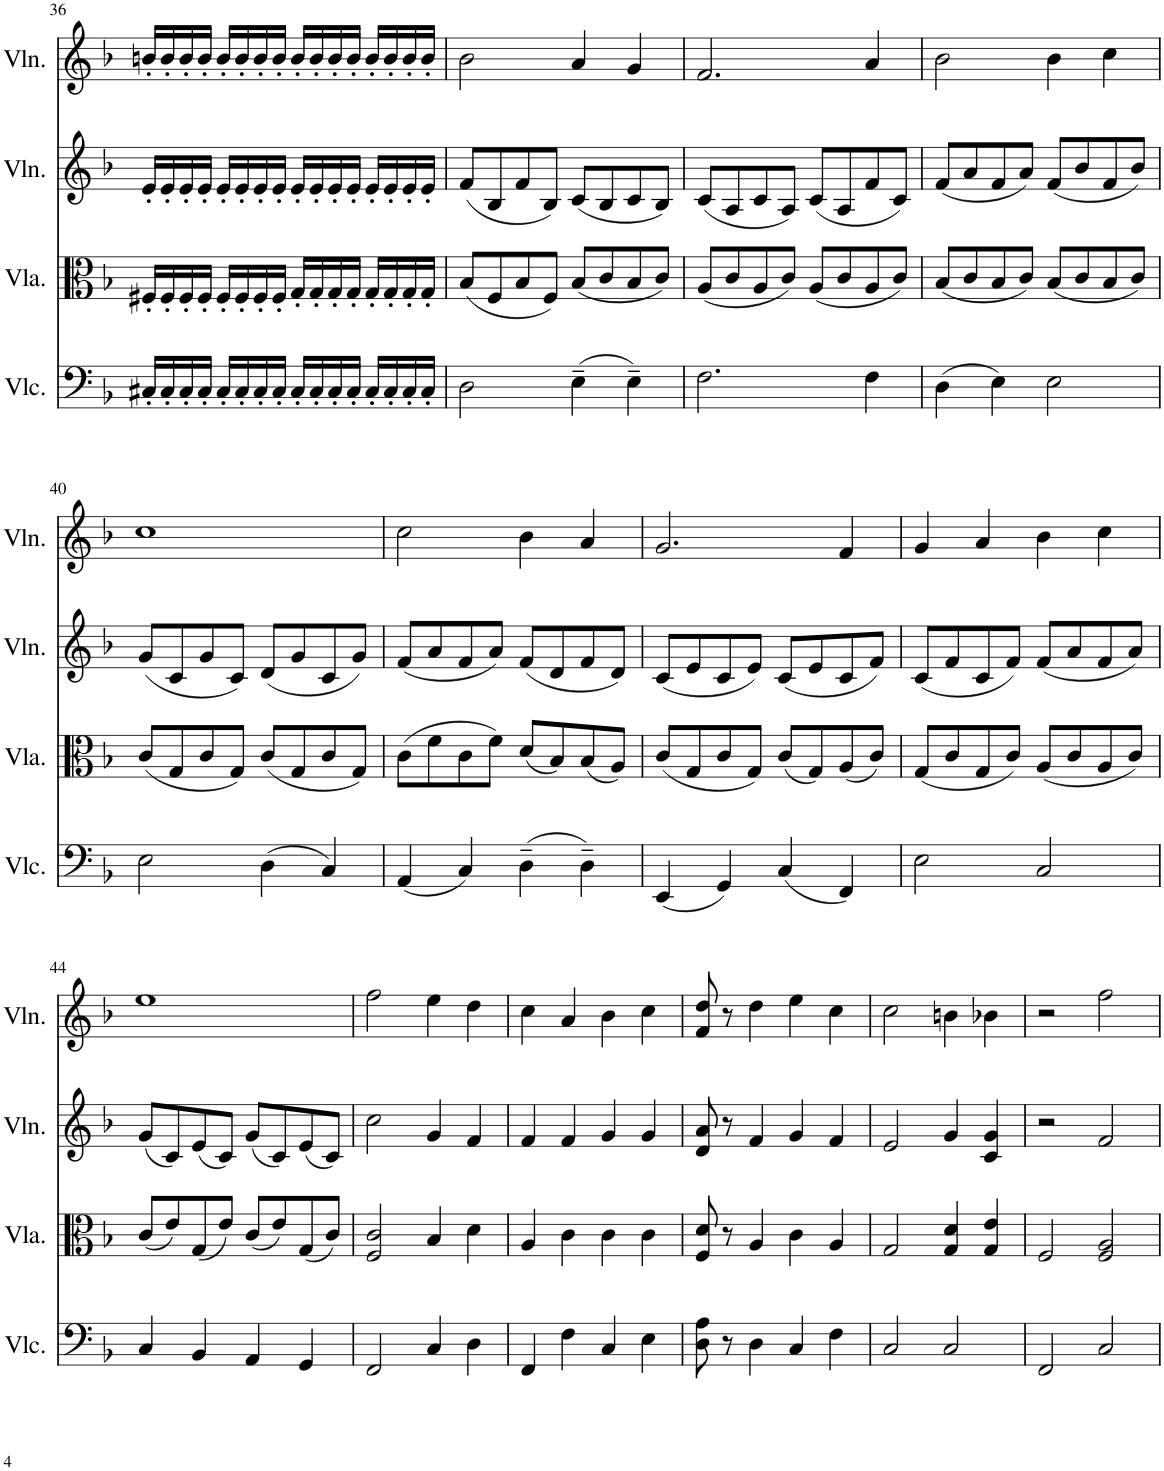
**kern	**kern	**kern	**kern
*part4	*part3	*part2	*part1
*staff4	*staff3	*staff2	*staff1
*I"Violoncello	*I"Viola	*I"Violin	*I"Violin
*I'Vlc.	*I'Vla.	*I'Vln.	*I'Vln.
!!LO:PB:g=z
*clefF4	*clefC3	*clefG2	*clefG2
*k[b-]	*k[b-]	*k[b-]	*k[b-]
*M4/4	*M4/4	*M4/4	*M4/4
=36	=36	=36	=36
16C#X'/LL	16F#X'/LL	16e'/LL	16bn'/LL
16C#'/	16F#'/	16e'/	16b'/
16C#'/	16F#'/	16e'/	16b'/
16C#'/JJ	16F#'/JJ	16e'/JJ	16b'/JJ
16C#'/LL	16F#'/LL	16e'/LL	16b'/LL
16C#'/	16F#'/	16e'/	16b'/
16C#'/	16F#'/	16e'/	16b'/
16C#'/JJ	16F#'/JJ	16e'/JJ	16b'/JJ
16C#'/LL	16G'/LL	16e'/LL	16b'/LL
16C#'/	16G'/	16e'/	16b'/
16C#'/	16G'/	16e'/	16b'/
16C#'/JJ	16G'/JJ	16e'/JJ	16b'/JJ
16C#'/LL	16G'/LL	16e'/LL	16b'/LL
16C#'/	16G'/	16e'/	16b'/
16C#'/	16G'/	16e'/	16b'/
16C#'/JJ	16G'/JJ	16e'/JJ	16b'/JJ
=37	=37	=37	=37
2D\	(8B-/L	(8f/L	2b-\
.	8F/	8B-/	.
.	8B-/	8f/	.
.	8F/J)	8B-/J)	.
(4E~\	(8B-/L	(8c/L	4a/
.	8c/	8B-/	.
4E~\)	8B-/	8c/	4g/
.	8c/J)	8B-/J)	.
=38	=38	=38	=38
2.F\	(8A/L	(8c/L	2.f/
.	8c/	8A/	.
.	8A/	8c/	.
.	8c/J)	8A/J)	.
.	(8A/L	(8c/L	.
.	8c/	8A/	.
4F\	8A/	8f/	4a/
.	8c/J)	8c/J)	.
=39	=39	=39	=39
(4D\	(8B-/L	(8f/L	2b-\
.	8c/	8a/	.
4E\)	8B-/	8f/	.
.	8c/J)	8a/J)	.
2E\	(8B-/L	(8f/L	4b-\
.	8c/	8b-/	.
.	8B-/	8f/	4cc\
.	8c/J)	8b-/J)	.
!!LO:LB:g=z
=40	=40	=40	=40
2E\	(8c/L	(8g/L	1cc
.	8G/	8c/	.
.	8c/	8g/	.
.	8G/J)	8c/J)	.
(4D\	(8c/L	(8d/L	.
.	8G/	8g/	.
4C/)	8c/	8c/	.
.	8G/J)	8g/J)	.
=41	=41	=41	=41
(4AA/	(8c\L	(8f/L	2cc\
.	8f\	8a/	.
4C/)	8c\	8f/	.
.	8f\J)	8a/J)	.
(4D~\	(8d/L	(8f/L	4b-\
.	8B-/)	8d/	.
4D~\)	(8B-/	8f/	4a/
.	8A/J)	8d/J)	.
=42	=42	=42	=42
(4EE/	(8c/L	(8c/L	2.g/
.	8G/	8e/	.
4GG/)	8c/	8c/	.
.	8G/J)	8e/J)	.
(4C/	(8c/L	(8c/L	.
.	8G/)	8e/	.
4FF/)	(8A/	8c/	4f/
.	8c/J)	8f/J)	.
=43	=43	=43	=43
2E\	(8G/L	(8c/L	4g/
.	8c/	8f/	.
.	8G/	8c/	4a/
.	8c/J)	8f/J)	.
2C/	(8A/L	(8f/L	4b-\
.	8c/	8a/	.
.	8A/	8f/	4cc\
.	8c/J)	8a/J)	.
!!LO:LB:g=z
=44	=44	=44	=44
4C/	(8c/L	(8g/L	1ee
.	8e/)	8c/)	.
4BB-/	(8G/	(8e/	.
.	8e/J)	8c/J)	.
4AA/	(8c/L	(8g/L	.
.	8e/)	8c/)	.
4GG/	(8G/	(8e/	.
.	8c/J)	8c/J)	.
=45	=45	=45	=45
2FF/	2F/ 2c/	2cc\	2ff\
4C/	4B-/	4g/	4ee\
4D\	4d\	4f/	4dd\
=46	=46	=46	=46
4FF/	4A/	4f/	4cc\
4F\	4c\	4f/	4a/
4C/	4c\	4g/	4b-\
4E\	4c\	4g/	4cc\
=47	=47	=47	=47
8D\ 8A\	8F/ 8d/	8d/ 8a/	8f/ 8dd/
8r	8r	8r	8r
4D\	4A/	4f/	4dd\
4C/	4c\	4g/	4ee\
4F\	4A/	4f/	4cc\
=48	=48	=48	=48
2C/	2G/	2e/	2cc\
2C/	4G/ 4d/	4g/	4bn\
.	4G/ 4e/	4c/ 4g/	4b-X\
=49	=49	=49	=49
2FF/	2F/	2r	2r
2C/	2F/ 2A/	2f/	2ff\
=	=	=	=
*-	*-	*-	*-
